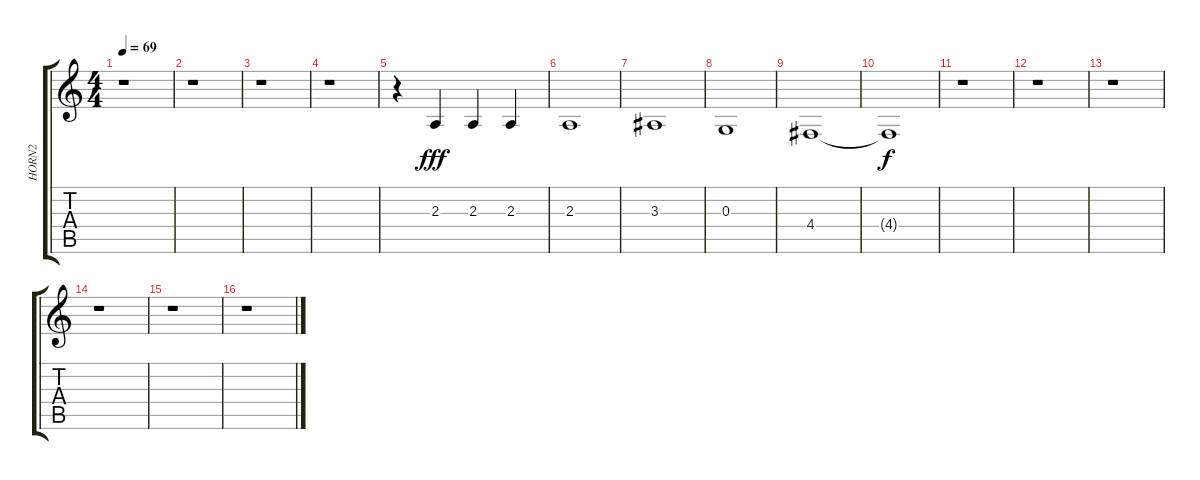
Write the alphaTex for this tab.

\track ("HORN2" "HORN2") {instrument frenchhorn}
\staff {score tabs}
\tuning (E4 B3 G3 D3 A2 E2) {hide}
\ts (4 4)
\tempo 69
\clef g2
\ks c
r.1{dy fff instrument frenchhorn} |
r.1 |
r.1 |
r.1 |
r.4 2.3.4 2.3.4 2.3.4 |
2.3.1 |
3.3.1 |
0.3.1 |
4.4.1 |
4.4{t}.1{dy f} |
r.1 |
r.1 |
r.1 |
r.1 |
r.1 |
r.1
